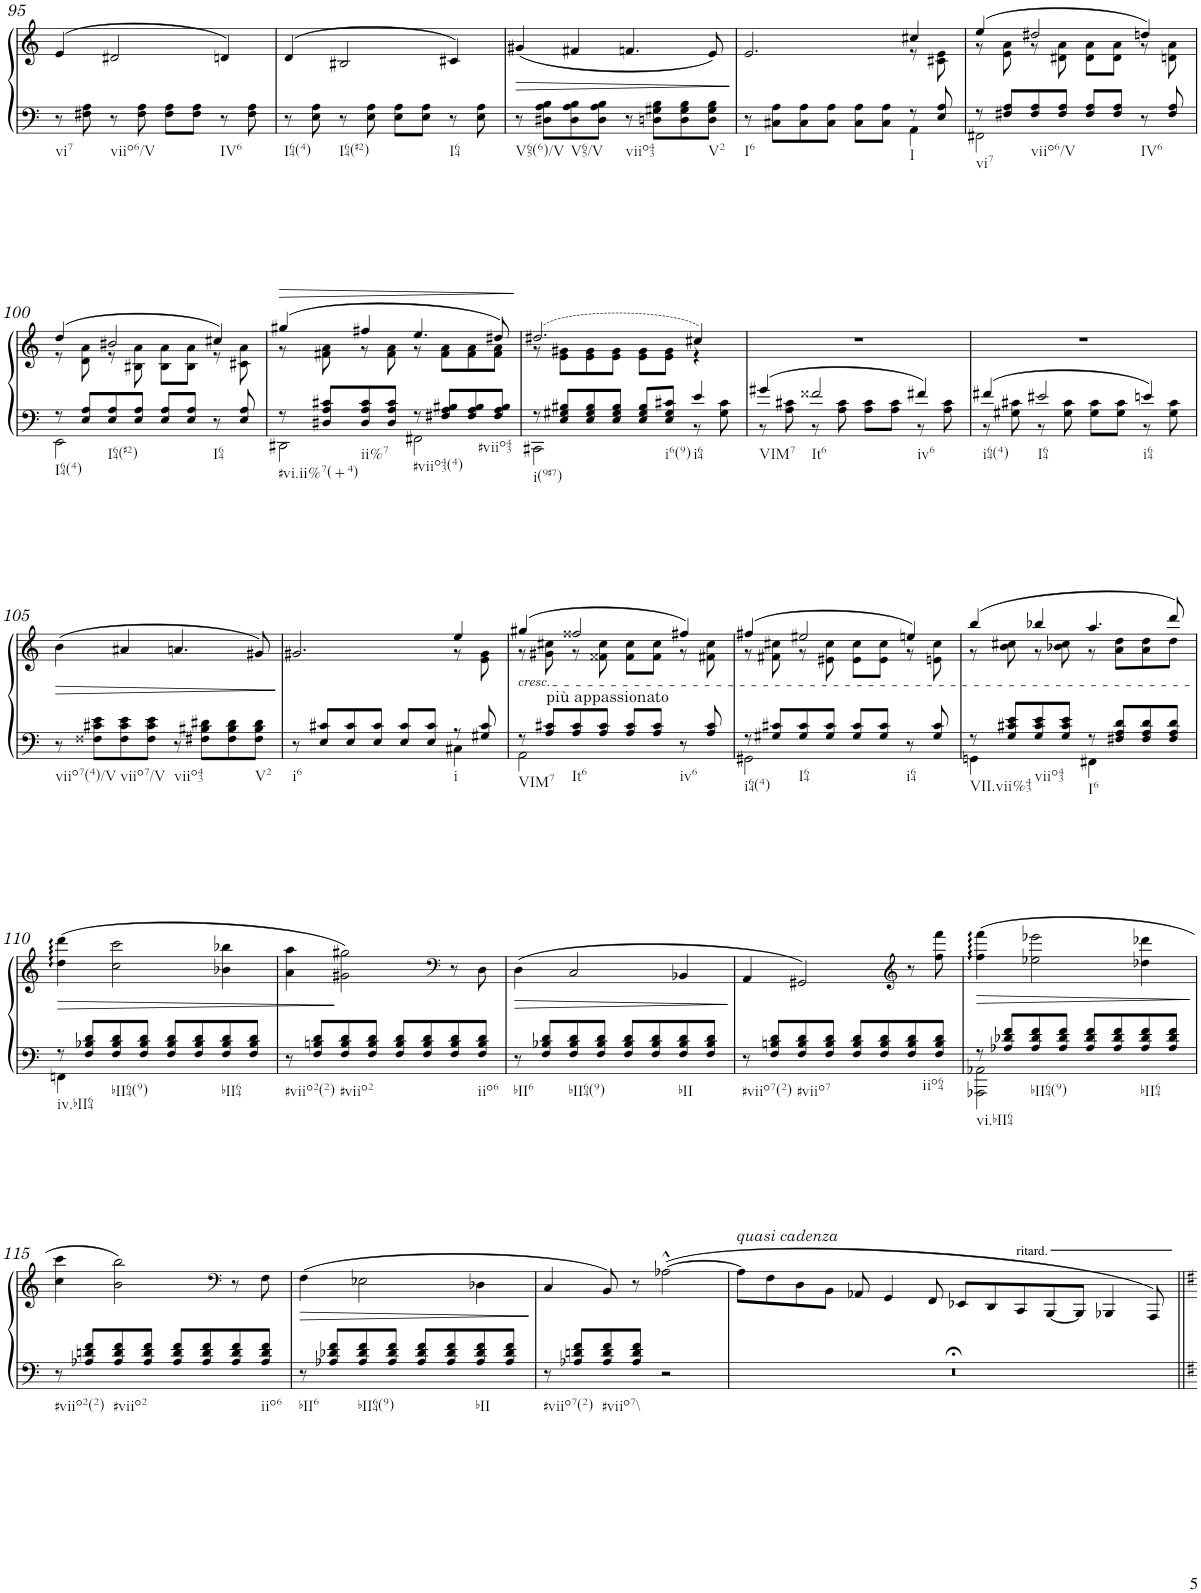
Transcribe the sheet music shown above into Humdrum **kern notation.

**kern	**kern	**dynam
*part1	*part1	*part1
*staff2	*staff1	*staff1/2
*I"Piano	*	*
*I'Pno.	*	*
!!LO:PB:g=z
*clefG2	*clefG2	*
*k[]	*k[]	*
*M4/4	*M4/4	*
*met(c)	*met(c)	*
=95	=95	=95
8r	(>4e/	.
8F#X\ 8A\	.	.
8r	2d#X/	.
8F#\ 8A\	.	.
8F#\ 8A\L	.	.
8F#\ 8A\J	.	.
8r	4dn/)	.
8F#\ 8A\	.	.
=96	=96	=96
8r	(>4d/	.
8E\ 8A\	.	.
8r	2B#X/	.
8E\ 8A\	.	.
8E\ 8A\L	.	.
8E\ 8A\J	.	.
8r	4c#X/)	.
8E\ 8A\	.	.
=97	=97	=97
!	!	!LO:HP:b
8r	(4g#X/	>
8D#X\ 8A\ 8B\L	.	.
8D#\ 8A\ 8B\	4f#X/	.
8D#\ 8A\ 8B\J	.	.
8r	4.fn/	.
8Dn\ 8G#X\ 8B\L	.	.
8D\ 8G#\ 8B\	.	.
8D\ 8G#\ 8B\J	8e/)	.
.	.	]
=98	=98	=98
*^	*^	*
8r	2ryy	2.e/	2.ryy	.
8C#X\ 8A\L	.	.	.	.
8C#\ 8A\	.	.	.	.
8C#\ 8A\J	.	.	.	.
8C#\ 8A\L	4ryy	.	.	.
8C#\ 8A\J	.	.	.	.
8r	4AA\	4cc#X/	8r	.
8E/ 8A/	.	.	8c#X\ 8e\	.
=99	=99	=99	=99	=99
8r	2FF#X\	(4ee/	8r	.
8F#X/ 8A/L	.	.	8e\ 8a\	.
8F#/ 8A/	.	2dd#X/	8r	.
8F#/ 8A/J	.	.	8d#X\ 8a\	.
8F#/ 8A/L	2ryy	.	8d#\ 8a\L	.
8F#/ 8A/J	.	.	8d#\ 8a\J	.
8r	.	4ddn/)	8r	.
8F#/ 8A/	.	.	8dn\ 8a\	.
!!LO:LB:g=z	!!
=100	=100	=100	=100	=100
8r	2EE\	(4dd/	8r	.
8E/ 8A/L	.	.	8d\ 8a\	.
8E/ 8A/	.	2b#X/	8r	.
8E/ 8A/J	.	.	8B#X\ 8a\	.
8E/ 8A/L	2ryy	.	8B#\ 8a\L	.
8E/ 8A/J	.	.	8B#\ 8a\J	.
8r	.	4cc#X/)	8r	.
8E/ 8A/	.	.	8c#X\ 8a\	.
=101	=101	=101	=101	=101
!	!	!	!	!LO:HP:b
8r	2DD#X\	(4gg#X/	8r	>
8D#X/ 8A/ 8c#X/L	.	.	8f#X\ 8a\	.
8D#/ 8A/ 8c#/	.	4ff#X/	8r	.
8D#/ 8A/ 8c#/J	.	.	8f#\ 8a\	.
8r	2FF#X\	4.ee/	8r	.
8F#X/ 8A/ 8B#X/L	.	.	8f#\ 8a\L	.
8F#/ 8A/ 8B#/	.	.	8f#\ 8a\	.
8F#/ 8A/ 8B#/J	.	8dd#X/)	8f#\ 8a\J	.
*v	*v	*	*	*
*	*v	*v	*
.	.	]
=102	=102	=102
*^	*^	*
8r	2CC#X\	(2.dd#X/	8r	.
8E/ 8G#X/ 8B#X/L	.	.	8e\ 8g#X\L	.
8E/ 8G#/ 8B#/	.	.	8e\ 8g#\	.
8E/ 8G#/ 8B#/J	.	.	8e\ 8g#\J	.
8E/ 8G#/ 8B#/L	4ryy	.	8e\ 8g#\L	.
8E/ 8G#/ 8c#X/J	.	.	8e\ 8g#\J	.
4e/	8r	4cc#X/)	4r	.
.	8G#\ 8c#\	.	.	.
*	*	*v	*v	*
=103	=103	=103	=103
4g#X/	8r	1r	.
.	8A\ 8c#X\	.	.
2f##X/	8r	.	.
.	8A\ 8c#\	.	.
.	8A\ 8c#\L	.	.
.	8A\ 8c#\J	.	.
4f#X/	8r	.	.
.	8A\ 8c#\	.	.
=104	=104	=104	=104
4f#X/	8r	1r	.
.	8G#X\ 8c#X\	.	.
2e#X/	8r	.	.
.	8G#\ 8c#\	.	.
.	8G#\ 8c#\L	.	.
.	8G#\ 8c#\J	.	.
4en/	8r	.	.
.	8G#\ 8c#\	.	.
!!LO:LB:g=z
=105	=105	=105	=105
!	!	!	!LO:HP:b
*v	*v	*	*
8r	(4b\	>
8F##X\ 8c#X\ 8e\L	.	.
8F##\ 8c#\ 8e\	4a#X/	.
8F##\ 8c#\ 8e\J	.	.
8r	4.an/	.
8F#X\ 8B#X\ 8d#X\L	.	.
8F#\ 8B#\ 8d#\	.	.
8F#\ 8B#\ 8d#\J	8g#X/)	.
.	.	]
=106	=106	=106
*^	*^	*
8r	2.ryy	2.g#X/	2.ryy	.
8E/ 8c#X/L	.	.	.	.
8E/ 8c#/	.	.	.	.
8E/ 8c#/J	.	.	.	.
8E/ 8c#/L	.	.	.	.
8E/ 8c#/J	.	.	.	.
8r	4C#X\	4ee/	8r	.
8G#X/ 8c#/	.	.	8e\ 8g#\	.
=107	=107	=107	=107	=107
!	!	!LO:TX:b:i:t=cresc.	!	!
8r	2AA\	(4gg#X/	8r	.
!LO:TX:a:t=più appassionato	!	!	!	!
8A/ 8c#X/L	.	.	8g#X\ 8cc#X\	.
8A/ 8c#/	.	2ff##X/	8r	.
8A/ 8c#/J	.	.	8f##X\ 8cc#\	.
8A/ 8c#/L	2ryy	.	8f##\ 8cc#\L	.
8A/ 8c#/J	.	.	8f##\ 8cc#\J	.
8r	.	4ff#X/)	8r	.
8A/ 8c#/	.	.	8f#X\ 8cc#\	.
=108	=108	=108	=108	=108
8r	2GG#X\	(4ff#X/	8r	.
8G#X/ 8c#X/L	.	.	8f#X\ 8cc#X\	.
8G#/ 8c#/	.	2ee#X/	8r	.
8G#/ 8c#/J	.	.	8e#X\ 8cc#\	.
8G#/ 8c#/L	2ryy	.	8e#\ 8cc#\L	.
8G#/ 8c#/J	.	.	8e#\ 8cc#\J	.
8r	.	4een/)	8r	.
8G#/ 8c#/	.	.	8en\ 8cc#\	.
=109	=109	=109	=109	=109
8r	4GGn\	(4bb/	8r	.
8G/ 8c#X/ 8e/L	.	.	8b\ 8cc#X\	.
8G/ 8c#/ 8e/	4ryy	4bb-X/	8r	.
8G/ 8c#/ 8e/J	.	.	8b-X\ 8cc#\	.
8r	4FF#X\	4.aa/	8r	.
8F#X/ 8A/ 8d/L	.	.	8a\ 8dd\L	.
8F#/ 8A/ 8d/	4ryy	.	8a\ 8dd\	.
8F#/ 8A/ 8d/J	.	8ddd/)	8dd\J	.
!!LO:LB:g=z
=110	=110	=110	=110	=110
!	!	!	!	!LO:HP:b
*	*	*v	*v	*
8r	4FFn\	(4dd\ 4ddd\	>
8F/ 8B-X/ 8d/L	.	.	.
8F/ 8B-/ 8d/	4ryy	2cc\ 2ccc\	.
8F/ 8B-/ 8d/J	.	.	.
8F/ 8B-/ 8d/L	2ryy	.	.
8F/ 8B-/ 8d/	.	.	.
8F/ 8B-/ 8d/	.	4b-X\ 4bb-X\	.
8F/ 8B-/ 8d/J	.	.	.
*v	*v	*	*
=111	=111	=111
8r	4a\ 4aa\	.
8F/ 8Bn/ 8d/L	.	.
8F/ 8B/ 8d/	2g#X\ 2gg#X\)	]
8F/ 8B/ 8d/J	.	.
8F/ 8B/ 8d/L	.	.
8F/ 8B/ 8d/	.	.
*	*clefF4	*
8F/ 8B/ 8d/	8r	.
8F/ 8B/ 8d/J	8D\	.
=112	=112	=112
!	!	!LO:HP:b
8r	(4D\	>
8F/ 8B-X/ 8d/L	.	.
8F/ 8B-/ 8d/	2C/	.
8F/ 8B-/ 8d/J	.	.
8F/ 8B-/ 8d/L	.	.
8F/ 8B-/ 8d/	.	.
8F/ 8B-/ 8d/	4BB-X/	.
8F/ 8B-/ 8d/J	.	.
.	.	]
=113	=113	=113
8r	4AA/	.
8F/ 8Bn/ 8d/L	.	.
8F/ 8B/ 8d/	2GG#X/)	.
8F/ 8B/ 8d/J	.	.
8F/ 8B/ 8d/L	.	.
8F/ 8B/ 8d/	.	.
*	*clefG2	*
8F/ 8B/ 8d/	8r	.
8F/ 8B/ 8d/J	8ff\ 8fff\	.
=114	=114	=114
*^	*	*
!	!	!	!LO:HP:b
8r	2AAA-X\ 2AA-X\	(4ff\ 4fff\	>
8A-X/ 8d-X/ 8f/L	.	.	.
8A-/ 8d-/ 8f/	.	2ee-X\ 2eee-X\	.
8A-/ 8d-/ 8f/J	.	.	.
8A-/ 8d-/ 8f/L	2ryy	.	.
8A-/ 8d-/ 8f/	.	.	.
8A-/ 8d-/ 8f/	.	4dd-X\ 4ddd-X\	.
8A-/ 8d-/ 8f/J	.	.	.
*v	*v	*	*
.	.	]
!!LO:LB:g=z
=115	=115	=115
8r	4cc\ 4ccc\	.
8A-X/ 8dn/ 8f/L	.	.
8A-/ 8d/ 8f/	2b\ 2bb\)	.
8A-/ 8d/ 8f/J	.	.
8A-/ 8d/ 8f/L	.	.
8A-/ 8d/ 8f/	.	.
*	*clefF4	*
8A-/ 8d/ 8f/	8r	.
8A-/ 8d/ 8f/J	8F\	.
=116	=116	=116
!	!	!LO:HP:b
8r	(4F\	>
8A-X/ 8d-X/ 8f/L	.	.
8A-/ 8d-/ 8f/	2E-X\	.
8A-/ 8d-/ 8f/J	.	.
8A-/ 8d-/ 8f/L	.	.
8A-/ 8d-/ 8f/	.	.
8A-/ 8d-/ 8f/	4D-X\	.
8A-/ 8d-/ 8f/J	.	.
.	.	]
=117	=117	=117
8r	4C/	.
8A-X/ 8dn/ 8f/L	.	.
8A-/ 8d/ 8f/	8BB/)	.
8A-/ 8d/ 8f/J	8r	.
2r	(>[2A-X^^\	.
=118	=118	=118
!	!LO:TX:a:i:t=quasi cadenza	!
1r;<	8A-\L]	.
.	8F\	.
.	8D\	.
.	8BB\J	.
.	8AA-X/	.
.	4GG/	.
.	8FF/	.
1ryy	8EE-X/L	.
.	8DD/	.
!	!LO:TX:a:t=ritard.	!
.	8CC/	.
.	[8BBB/	.
.	8BBB/J]	.
.	4BBB-X/	.
.	8AAA/)	.
=||	=||	=||
*-	*-	*-
